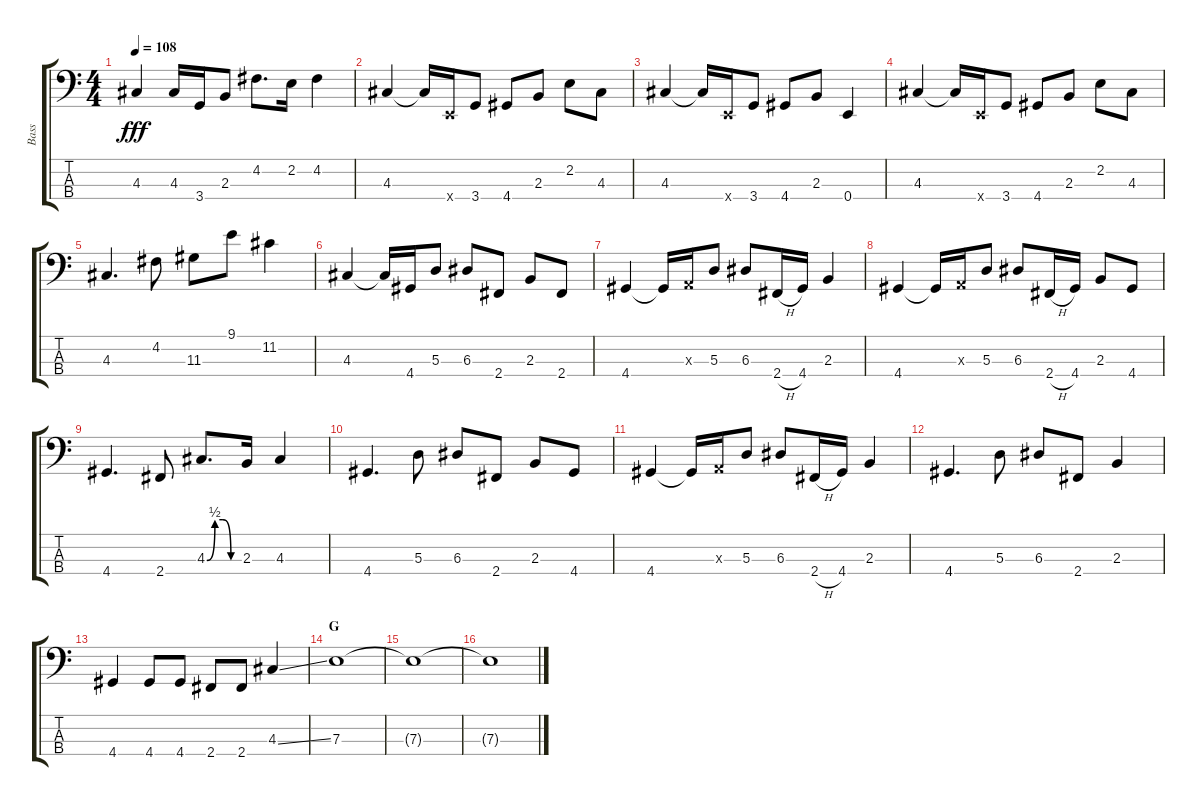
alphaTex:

\track ("Bass" "Bass") {instrument electricbassfinger}
\staff {score tabs}
\tuning (G2 D2 A1 E1) {hide}
\ts (4 4)
\tempo 108
\clef f4
\ks c
4.3.4{dy fff} 4.3.16 3.4.16 2.3.8 4.2.8{d} 2.2.16 4.2.4 |
4.3.4 4.3{t}.16 0.4{x}.16 3.4.8 4.4.8 2.3.8 2.2.8 4.3.8 |
4.3.4 4.3{t}.16 0.4{x}.16 3.4.8 4.4.8 2.3.8 0.4.4 |
4.3.4 4.3{t}.16 0.4{x}.16 3.4.8 4.4.8 2.3.8 2.2.8 4.3.8 |
4.3.4{d} 4.2.8 11.3.8 9.1.8 11.2.4 |
4.3.4 4.3{t}.16 4.4.16 5.3.8 6.3.8 2.4.8 2.3.8 2.4.8 |
4.4.4 4.4{t}.16 0.3{x}.16 5.3.8 6.3.8 2.4{h}.16 4.4.16 2.3.4 |
4.4.4 4.4{t}.16 0.3{x}.16 5.3.8 6.3.8 2.4{h}.16 4.4.16 2.3.8 4.4.8 |
4.4.4{d} 2.4.8 4.3{be (custom 0 0 15 2 30 2 45 0 60 0)}.8{d} 2.3.16 4.3.4 |
4.4.4{d} 5.3.8 6.3.8 2.4.8 2.3.8 4.4.8 |
4.4.4 4.4{t}.16 0.3{x}.16 5.3.8 6.3.8 2.4{h}.16 4.4.16 2.3.4 |
4.4.4{d} 5.3.8 6.3.8 2.4.8 2.3.4 |
4.4.4 4.4.8 4.4.8 2.4.8 2.4.8 4.3{ss}.4 |
\section ("" "G")
7.3.1 |
7.3{t}.1 |
7.3{t}.1
